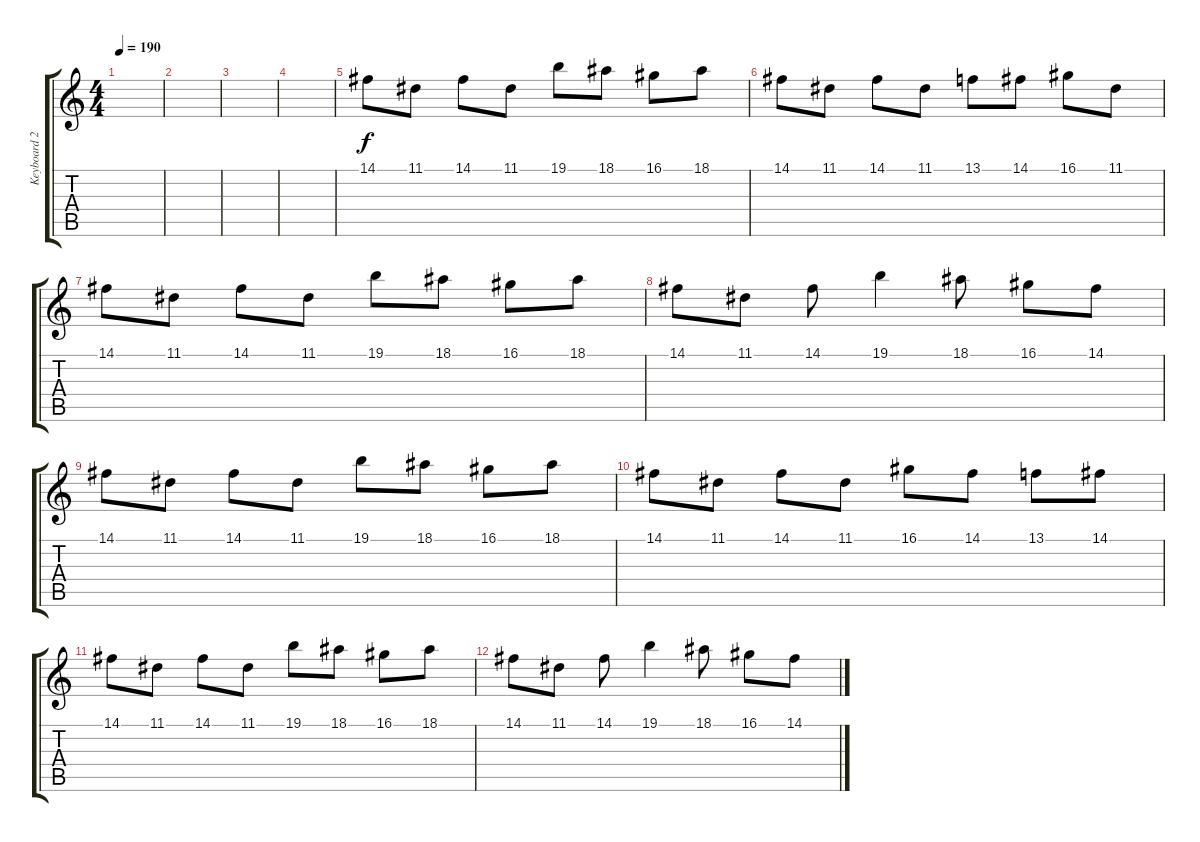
\track ("Keyboard 2" "Keyboard 2") {instrument acousticgrandpiano}
\staff {score tabs}
\tuning (E4 B3 G3 D3 A2 E2) {hide}
\ts (4 4)
\tempo 190
\clef g2
\ks c
|
|
|
|
14.1.8{volume 10} 11.1.8 14.1.8 11.1.8 19.1.8 18.1.8 16.1.8 18.1.8 |
14.1.8 11.1.8 14.1.8 11.1.8 13.1.8 14.1.8 16.1.8 11.1.8 |
14.1.8 11.1.8 14.1.8 11.1.8 19.1.8 18.1.8 16.1.8 18.1.8 |
14.1.8 11.1.8 14.1.8 19.1.4 18.1.8 16.1.8 14.1.8 |
14.1.8 11.1.8 14.1.8 11.1.8 19.1.8 18.1.8 16.1.8 18.1.8 |
14.1.8 11.1.8 14.1.8 11.1.8 16.1.8 14.1.8 13.1.8 14.1.8 |
14.1.8 11.1.8 14.1.8 11.1.8 19.1.8 18.1.8 16.1.8 18.1.8 |
14.1.8 11.1.8 14.1.8 19.1.4 18.1.8 16.1.8 14.1.8
